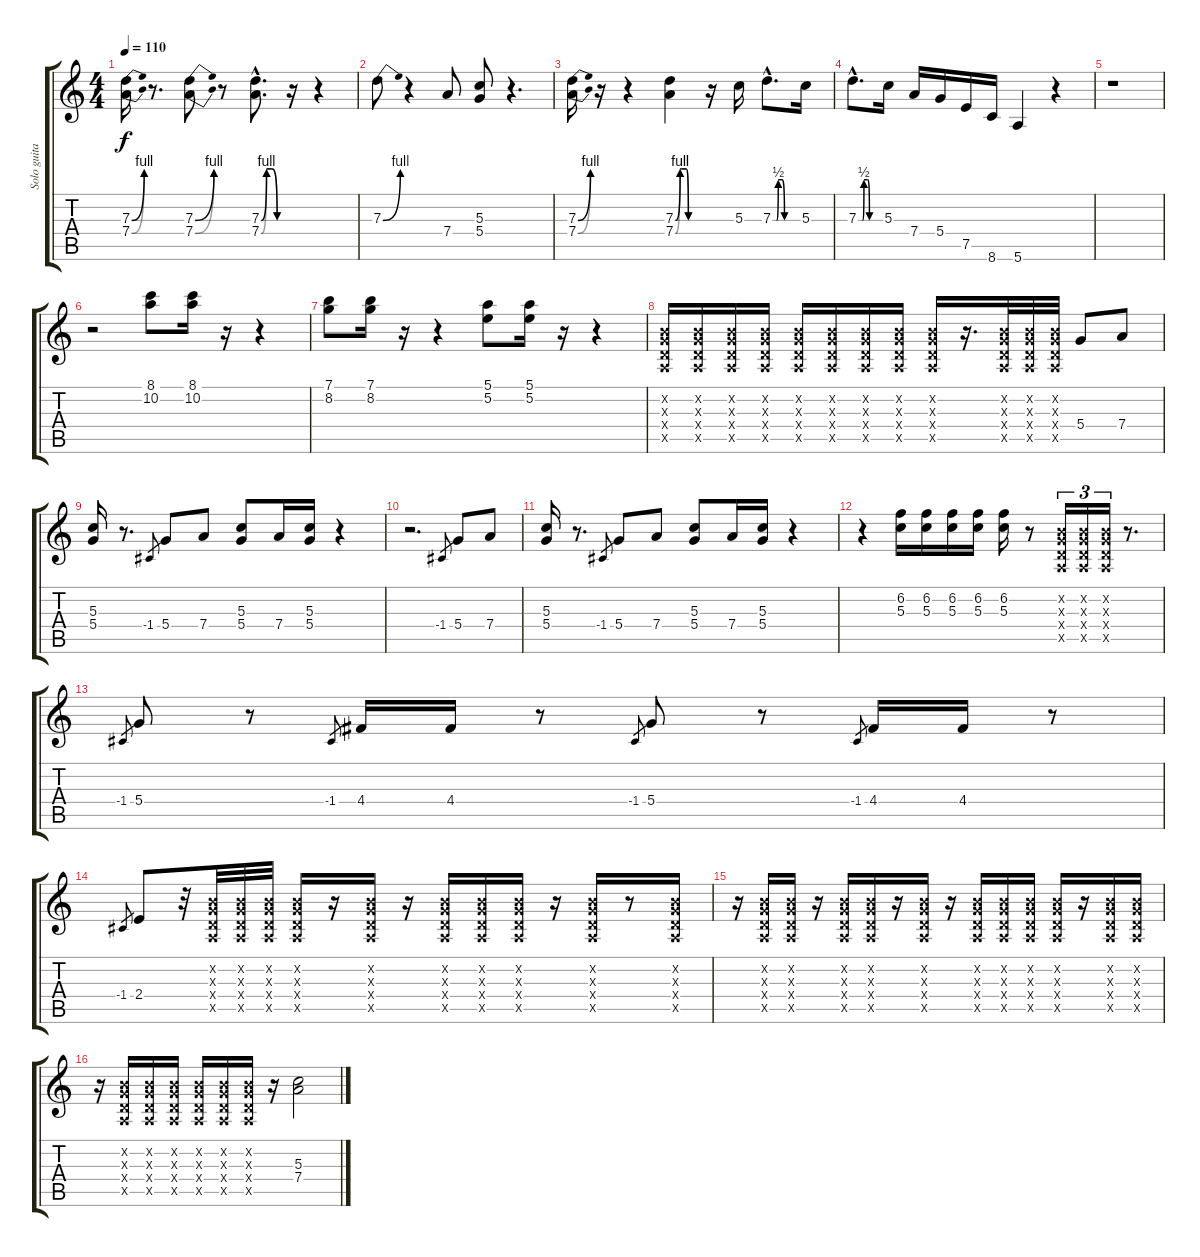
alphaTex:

\track ("Solo guitare" "Solo guita") {instrument overdrivenguitar}
\staff {score tabs}
\tuning (E4 B3 G3 D3 A2 E2) {hide}
\ts (4 4)
\tempo 110
\clef g2
\ks c
(7.3{be (bend 0 0 60 4)} 7.4{be (bend 0 0 60 4)}).16{dy f} r.8{d} (7.3{be (bend 0 0 60 4)} 7.4{be (bend 0 0 60 4)}).8 r.8 (7.3{be (custom 0 0 15 4 30 4 45 0 60 0) hac} 7.4{be (custom 0 0 15 4 30 4 45 0 60 0) hac}).8{d} r.16 r.4 |
7.3{be (bend 0 0 60 4)}.8 r.4 7.4.8 (5.3 5.4).8 r.4{d} |
(7.3{be (bend 0 0 60 4)} 7.4{be (bend 0 0 60 4)}).16 r.16 r.4 (7.3{be (custom 0 0 11 4 15 4 25 4 30 0 45 0 60 0)} 7.4{be (custom 0 0 10 4 15 4 25 4 30 0 45 0 60 0)}).4 r.16 5.3.16 7.3{be (custom 0 0 9 0 13 2 22 2 28 0 60 0) hac}.8{d} 5.3.16 |
7.3{be (custom 0 0 11 0 15 2 25 2 30 0 45 0 60 0) hac}.8{d} 5.3.16 7.4.16 5.4.16 7.5.16 8.6.16 5.6.4 r.4 |
r.1 |
r.2 (8.1 10.2).8 (8.1 10.2).16 r.16 r.4 |
(7.1 8.2).8 (7.1 8.2).16 r.16 r.4 (5.1 5.2).8 (5.1 5.2).16 r.16 r.4 |
(0.2{x} 0.3{x} 0.4{x} 0.5{x}).16 (0.2{x} 0.3{x} 0.4{x} 0.5{x}).16 (0.2{x} 0.3{x} 0.4{x} 0.5{x}).16 (0.2{x} 0.3{x} 0.4{x} 0.5{x}).16 (0.2{x} 0.3{x} 0.4{x} 0.5{x}).16 (0.2{x} 0.3{x} 0.4{x} 0.5{x}).16 (0.2{x} 0.3{x} 0.4{x} 0.5{x}).16 (0.2{x} 0.3{x} 0.4{x} 0.5{x}).16 (0.2{x} 0.3{x} 0.4{x} 0.5{x}).16 r.16{d} (0.2{x} 0.3{x} 0.4{x} 0.5{x}).32 (0.2{x} 0.3{x} 0.4{x} 0.5{x}).32 (0.2{x} 0.3{x} 0.4{x} 0.5{x}).32 5.4.8 7.4.8 |
(5.3 5.4).16 r.8{d} -1.4.8{gr} 5.4.8 7.4.8 (5.3 5.4).8 7.4.16 (5.3 5.4).16 r.4 |
r.2{d} -1.4.8{gr} 5.4.8 7.4.8 |
(5.3 5.4).16 r.8{d} -1.4.8{gr} 5.4.8 7.4.8 (5.3 5.4).8 7.4.16 (5.3 5.4).16 r.4 |
r.4 (6.2 5.3).16 (6.2 5.3).16 (6.2 5.3).16 (6.2 5.3).16 (6.2 5.3).16 r.8 (0.2{x} 0.3{x} 0.4{x} 0.5{x}).16{tu (3 2)} (0.2{x} 0.3{x} 0.4{x} 0.5{x}).16{tu (3 2)} (0.2{x} 0.3{x} 0.4{x} 0.5{x}).16{tu (3 2)} r.8{d} |
-1.4.8{gr} 5.4.8 r.8 -1.4.8{gr} 4.4.16 4.4.16 r.8 -1.4.8{gr} 5.4.8 r.8 -1.4.8{gr} 4.4.16 4.4.16 r.8 |
-1.4.8{gr} 2.4.8 r.32 (0.2{x} 0.3{x} 0.4{x} 0.5{x}).32 (0.2{x} 0.3{x} 0.4{x} 0.5{x}).32 (0.2{x} 0.3{x} 0.4{x} 0.5{x}).32 (0.2{x} 0.3{x} 0.4{x} 0.5{x}).16 r.16 (0.2{x} 0.3{x} 0.4{x} 0.5{x}).16 r.16 (0.2{x} 0.3{x} 0.4{x} 0.5{x}).16 (0.2{x} 0.3{x} 0.4{x} 0.5{x}).16 (0.2{x} 0.3{x} 0.4{x} 0.5{x}).16 r.16 (0.2{x} 0.3{x} 0.4{x} 0.5{x}).16 r.8 (0.2{x} 0.3{x} 0.4{x} 0.5{x}).16 |
r.16 (0.2{x} 0.3{x} 0.4{x} 0.5{x}).16 (0.2{x} 0.3{x} 0.4{x} 0.5{x}).16 r.16 (0.2{x} 0.3{x} 0.4{x} 0.5{x}).16 (0.2{x} 0.3{x} 0.4{x} 0.5{x}).16 r.16 (0.2{x} 0.3{x} 0.4{x} 0.5{x}).16 r.16 (0.2{x} 0.3{x} 0.4{x} 0.5{x}).16 (0.2{x} 0.3{x} 0.4{x} 0.5{x}).16 (0.2{x} 0.3{x} 0.4{x} 0.5{x}).16 (0.2{x} 0.3{x} 0.4{x} 0.5{x}).16 r.16 (0.2{x} 0.3{x} 0.4{x} 0.5{x}).16 (0.2{x} 0.3{x} 0.4{x} 0.5{x}).16 |
r.16 (0.2{x} 0.3{x} 0.4{x} 0.5{x}).16 (0.2{x} 0.3{x} 0.4{x} 0.5{x}).16 (0.2{x} 0.3{x} 0.4{x} 0.5{x}).16 (0.2{x} 0.3{x} 0.4{x} 0.5{x}).16 (0.2{x} 0.3{x} 0.4{x} 0.5{x}).16 (0.2{x} 0.3{x} 0.4{x} 0.5{x}).16 r.16 (5.3 7.4).2
